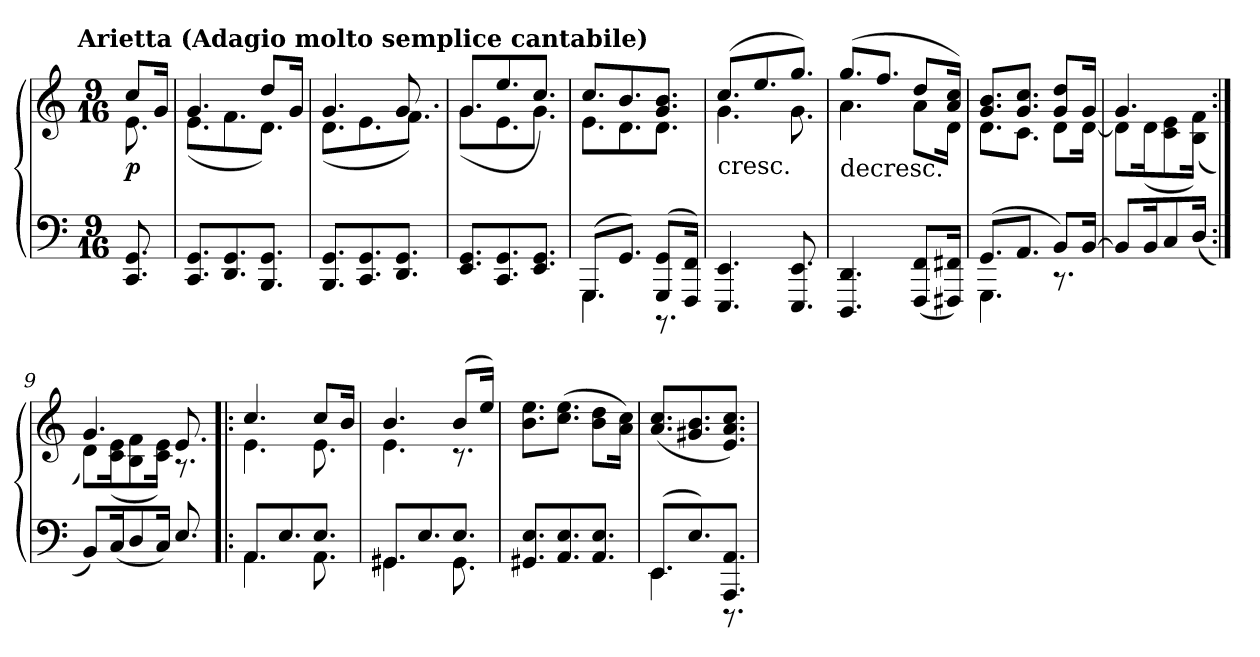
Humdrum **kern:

**kern	**kern	**dynam
*part1	*part1	*part1
*staff2	*staff1	*staff1/2
*clefF4	*clefG2	*
*k[]	*k[]	*
*C:	*C:	*
!!LO:TX:omd:t=Arietta (Adagio molto semplice cantabile)
*M9/16	*M9/16	*
*MM40	*MM40	*
=	=	=
*	*^	*
8.CC/ 8.GG/	8cc/L	8.e\	p
.	16g/Jk	.	.
=1	=1	=1	=1
8.CC/ 8.GG/L	4.g/	(8.e\L	.
8.DD/ 8.GG/	.	8.f\	.
8.BBB/ 8.GG/J	8dd/L	8.d\J)	.
.	16g/Jk	.	.
=2	=2	=2	=2
8.BBB/ 8.GG/L	4.g/	(8.d\L	.
8.CC/ 8.GG/	.	8.e\	.
8.DD/ 8.GG/J	8.g/	8.f\J)	.
=3	=3	=3	=3
8.EE/ 8.GG/L	8.g/L	(8.g\L	.
8.CC/ 8.GG/	8.ee/	8.e\	.
8.EE/ 8.GG/J	8.cc/J)	8.g\J	.
=4	=4	=4	=4
*^	*	*	*
(8.GGG/L	4.GGG\	8.cc/L	8.e\L	.
8.GG/J)	.	8.b/	8.d\	.
(8GGG/ 8GG/L	8.r	8.g/ 8.b/J	8.d\J	.
16FFF/ 16FF/Jk)	.	.	.	.
*v	*v	*	*	*
=5	=5	=5	=5
!	!LO:TX:c:t=cresc.	!	!
4.EEE/ 4.EE/	(8.cc/L	4.g\	.
.	8.ee/	.	.
8.EEE/ 8.EE/	8.gg/J)	8.g\	.
=6	=6	=6	=6
!	!LO:TX:c:t=decresc.	!	!
4.DDD/ 4.DD/	(8.gg/L	4.a\	.
.	8.ff/J	.	.
(8FFF/ 8FF/L	8dd/L	8a\L	.
16FFF#X/ 16FF#X/Jk)	16a/ 16cc/Jk)	16d\Jk	.
=7	=7	=7	=7
*^	*	*	*
(8.GG/L	4.GGG\	8.g/ 8.b/L	8.d\L	.
8.AA/J	.	8.g/ 8.cc/J	8.c\J	.
8BB/L)	8.r	8g/ 8dd/L	8d\L	.
[16BB/Jk	.	16g/Jk	[16d\Jk	.
*v	*v	*	*	*
=8	=8	=8	=8
8BB/L]	4.g/	8d\L]	.
16BB/K	.	(16d\K	.
8C/	.	8c\ 8e\	.
(16D/Jk	.	(16B\ 16f\Jk)	.
=9:|!	=9:|!	=9:|!	=9:|!
8BB/L)	4.g/	8d\L)	.
(16C/K	.	(16c\ 16e\K	.
8D/	.	8B\ 8f\	.
16C/Jk)	.	16c\ 16e\Jk)	.
8.E/	8.e/	8.r	.
=10!|:	=10!|:	=10!|:	=10!|:
*^	*	*	*
8.AA/L	4.AA\	4.cc/	4.e\	.
8.E/	.	.	.	.
8.E/J	8.AA\	8cc/L	8.e\	.
.	.	16b/Jk	.	.
=11	=11	=11	=11	=11
8.GG#X/L	4.GG#X\	4.b/	4.e\	.
8.E/	.	.	.	.
8.E/J	8.GG#\	(8b/L	8.r	.
.	.	16ee/Jk)	.	.
*v	*v	*	*	*
*	*v	*v	*
=12	=12	=12
8.GG#X/ 8.E/L	8.b\ 8.ee\L	.
8.AA/ 8.E/	(8.cc\ 8.ee\J	.
8.AA/ 8.E/J	8b\ 8dd\L	.
.	16a\ 16cc\Jk)	.
=13	=13	=13
*^	*	*
(8.EE/L	4.EE\	(8.a/ 8.cc/L	.
8.E/)	.	8.g#X/ 8.b/	.
8.AAA/ 8.AA/J	8.r	8.e/ 8.a/ 8.cc/J)	.
*v	*v	*	*
=	=	=
*-	*-	*-
